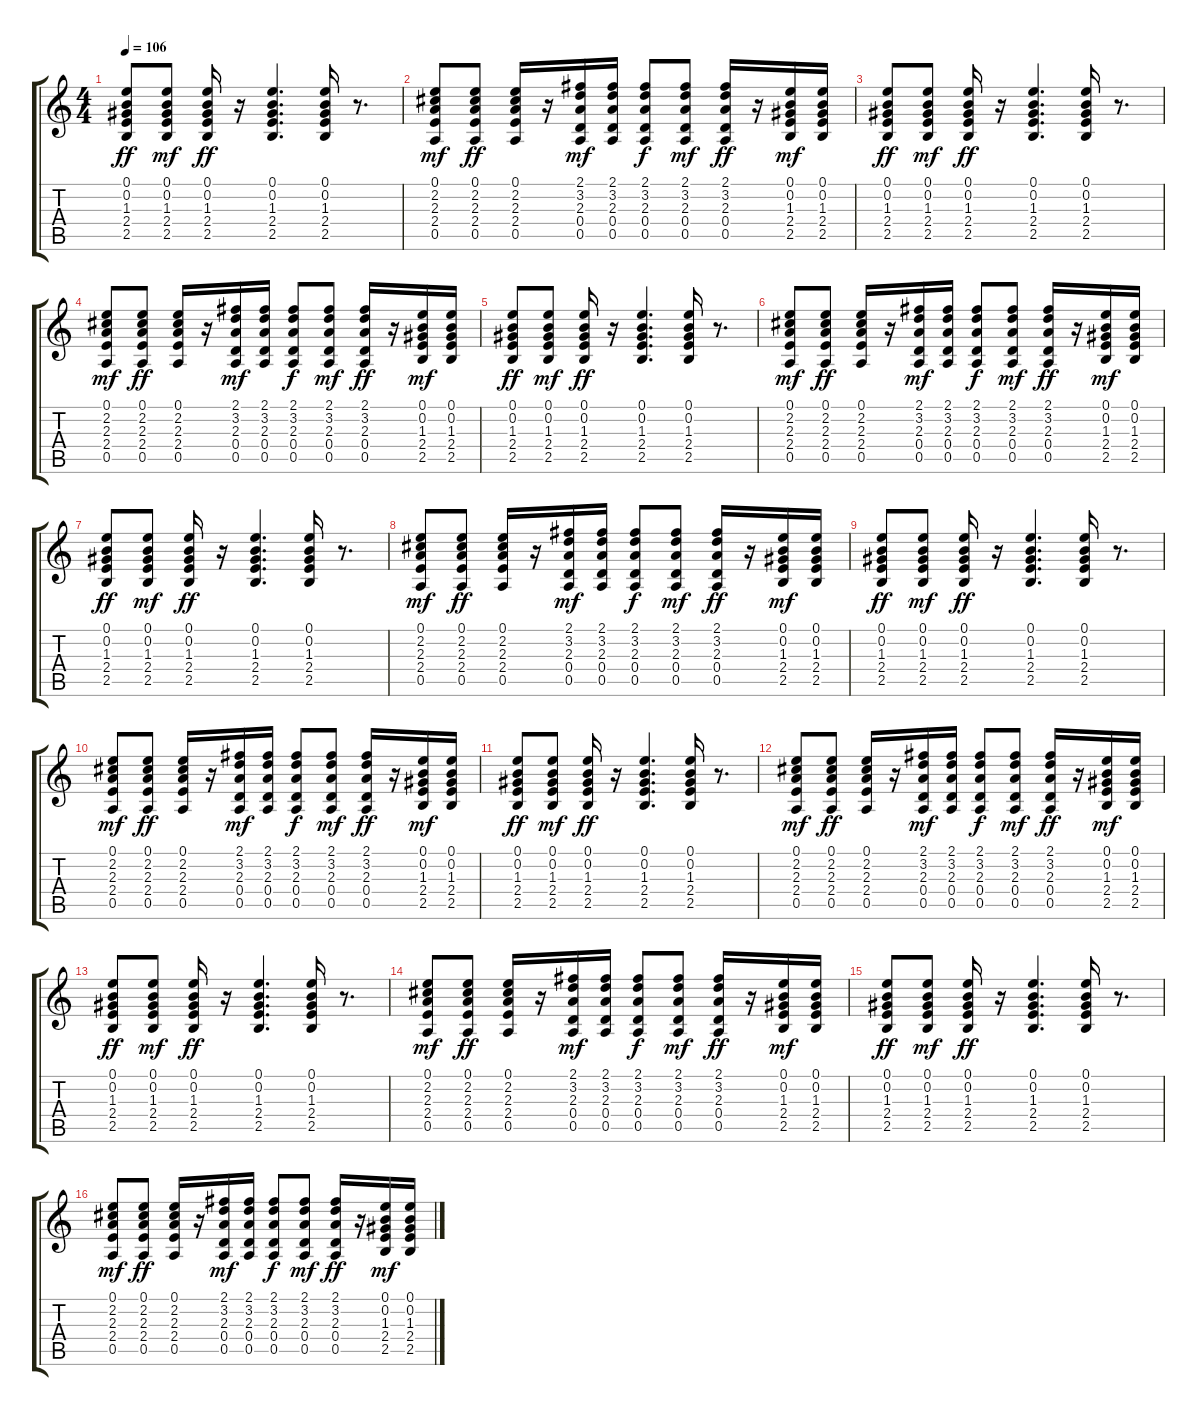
\track "" {instrument acousticguitarsteel}
\staff {score tabs}
\tuning (E4 B3 G3 D3 A2 E2) {hide}
\ts (4 4)
\tempo 106
\clef g2
\ks c
(0.1 0.2 1.3 2.4 2.5).8{dy ff} (0.1 0.2 1.3 2.4 2.5).8{dy mf} (0.1 0.2 1.3 2.4 2.5).16{dy ff} r.16 (0.1 0.2 1.3 2.4 2.5).4{d} (0.1 0.2 1.3 2.4 2.5).16 r.8{d} |
(0.1 2.2 2.3 2.4 0.5).8{dy mf} (0.1 2.2 2.3 2.4 0.5).8{dy ff} (0.1 2.2 2.3 2.4 0.5).16 r.16 (2.1 3.2 2.3 0.4 0.5).16{dy mf} (2.1 3.2 2.3 0.4 0.5).16 (2.1 3.2 2.3 0.4 0.5).8{dy f} (2.1 3.2 2.3 0.4 0.5).8{dy mf} (2.1 3.2 2.3 0.4 0.5).16{dy ff} r.16 (0.1 0.2 1.3 2.4 2.5).16{dy mf} (0.1 0.2 1.3 2.4 2.5).16 |
(0.1 0.2 1.3 2.4 2.5).8{dy ff} (0.1 0.2 1.3 2.4 2.5).8{dy mf} (0.1 0.2 1.3 2.4 2.5).16{dy ff} r.16 (0.1 0.2 1.3 2.4 2.5).4{d} (0.1 0.2 1.3 2.4 2.5).16 r.8{d} |
(0.1 2.2 2.3 2.4 0.5).8{dy mf} (0.1 2.2 2.3 2.4 0.5).8{dy ff} (0.1 2.2 2.3 2.4 0.5).16 r.16 (2.1 3.2 2.3 0.4 0.5).16{dy mf} (2.1 3.2 2.3 0.4 0.5).16 (2.1 3.2 2.3 0.4 0.5).8{dy f} (2.1 3.2 2.3 0.4 0.5).8{dy mf} (2.1 3.2 2.3 0.4 0.5).16{dy ff} r.16 (0.1 0.2 1.3 2.4 2.5).16{dy mf} (0.1 0.2 1.3 2.4 2.5).16 |
(0.1 0.2 1.3 2.4 2.5).8{dy ff} (0.1 0.2 1.3 2.4 2.5).8{dy mf} (0.1 0.2 1.3 2.4 2.5).16{dy ff} r.16 (0.1 0.2 1.3 2.4 2.5).4{d} (0.1 0.2 1.3 2.4 2.5).16 r.8{d} |
(0.1 2.2 2.3 2.4 0.5).8{dy mf} (0.1 2.2 2.3 2.4 0.5).8{dy ff} (0.1 2.2 2.3 2.4 0.5).16 r.16 (2.1 3.2 2.3 0.4 0.5).16{dy mf} (2.1 3.2 2.3 0.4 0.5).16 (2.1 3.2 2.3 0.4 0.5).8{dy f} (2.1 3.2 2.3 0.4 0.5).8{dy mf} (2.1 3.2 2.3 0.4 0.5).16{dy ff} r.16 (0.1 0.2 1.3 2.4 2.5).16{dy mf} (0.1 0.2 1.3 2.4 2.5).16 |
(0.1 0.2 1.3 2.4 2.5).8{dy ff} (0.1 0.2 1.3 2.4 2.5).8{dy mf} (0.1 0.2 1.3 2.4 2.5).16{dy ff} r.16 (0.1 0.2 1.3 2.4 2.5).4{d} (0.1 0.2 1.3 2.4 2.5).16 r.8{d} |
(0.1 2.2 2.3 2.4 0.5).8{dy mf} (0.1 2.2 2.3 2.4 0.5).8{dy ff} (0.1 2.2 2.3 2.4 0.5).16 r.16 (2.1 3.2 2.3 0.4 0.5).16{dy mf} (2.1 3.2 2.3 0.4 0.5).16 (2.1 3.2 2.3 0.4 0.5).8{dy f} (2.1 3.2 2.3 0.4 0.5).8{dy mf} (2.1 3.2 2.3 0.4 0.5).16{dy ff} r.16 (0.1 0.2 1.3 2.4 2.5).16{dy mf} (0.1 0.2 1.3 2.4 2.5).16 |
(0.1 0.2 1.3 2.4 2.5).8{dy ff} (0.1 0.2 1.3 2.4 2.5).8{dy mf} (0.1 0.2 1.3 2.4 2.5).16{dy ff} r.16 (0.1 0.2 1.3 2.4 2.5).4{d} (0.1 0.2 1.3 2.4 2.5).16 r.8{d} |
(0.1 2.2 2.3 2.4 0.5).8{dy mf} (0.1 2.2 2.3 2.4 0.5).8{dy ff} (0.1 2.2 2.3 2.4 0.5).16 r.16 (2.1 3.2 2.3 0.4 0.5).16{dy mf} (2.1 3.2 2.3 0.4 0.5).16 (2.1 3.2 2.3 0.4 0.5).8{dy f} (2.1 3.2 2.3 0.4 0.5).8{dy mf} (2.1 3.2 2.3 0.4 0.5).16{dy ff} r.16 (0.1 0.2 1.3 2.4 2.5).16{dy mf} (0.1 0.2 1.3 2.4 2.5).16 |
(0.1 0.2 1.3 2.4 2.5).8{dy ff} (0.1 0.2 1.3 2.4 2.5).8{dy mf} (0.1 0.2 1.3 2.4 2.5).16{dy ff} r.16 (0.1 0.2 1.3 2.4 2.5).4{d} (0.1 0.2 1.3 2.4 2.5).16 r.8{d} |
(0.1 2.2 2.3 2.4 0.5).8{dy mf} (0.1 2.2 2.3 2.4 0.5).8{dy ff} (0.1 2.2 2.3 2.4 0.5).16 r.16 (2.1 3.2 2.3 0.4 0.5).16{dy mf} (2.1 3.2 2.3 0.4 0.5).16 (2.1 3.2 2.3 0.4 0.5).8{dy f} (2.1 3.2 2.3 0.4 0.5).8{dy mf} (2.1 3.2 2.3 0.4 0.5).16{dy ff} r.16 (0.1 0.2 1.3 2.4 2.5).16{dy mf} (0.1 0.2 1.3 2.4 2.5).16 |
(0.1 0.2 1.3 2.4 2.5).8{dy ff} (0.1 0.2 1.3 2.4 2.5).8{dy mf} (0.1 0.2 1.3 2.4 2.5).16{dy ff} r.16 (0.1 0.2 1.3 2.4 2.5).4{d} (0.1 0.2 1.3 2.4 2.5).16 r.8{d} |
(0.1 2.2 2.3 2.4 0.5).8{dy mf} (0.1 2.2 2.3 2.4 0.5).8{dy ff} (0.1 2.2 2.3 2.4 0.5).16 r.16 (2.1 3.2 2.3 0.4 0.5).16{dy mf} (2.1 3.2 2.3 0.4 0.5).16 (2.1 3.2 2.3 0.4 0.5).8{dy f} (2.1 3.2 2.3 0.4 0.5).8{dy mf} (2.1 3.2 2.3 0.4 0.5).16{dy ff} r.16 (0.1 0.2 1.3 2.4 2.5).16{dy mf} (0.1 0.2 1.3 2.4 2.5).16 |
(0.1 0.2 1.3 2.4 2.5).8{dy ff} (0.1 0.2 1.3 2.4 2.5).8{dy mf} (0.1 0.2 1.3 2.4 2.5).16{dy ff} r.16 (0.1 0.2 1.3 2.4 2.5).4{d} (0.1 0.2 1.3 2.4 2.5).16 r.8{d} |
(0.1 2.2 2.3 2.4 0.5).8{dy mf} (0.1 2.2 2.3 2.4 0.5).8{dy ff} (0.1 2.2 2.3 2.4 0.5).16 r.16 (2.1 3.2 2.3 0.4 0.5).16{dy mf} (2.1 3.2 2.3 0.4 0.5).16 (2.1 3.2 2.3 0.4 0.5).8{dy f} (2.1 3.2 2.3 0.4 0.5).8{dy mf} (2.1 3.2 2.3 0.4 0.5).16{dy ff} r.16 (0.1 0.2 1.3 2.4 2.5).16{dy mf} (0.1 0.2 1.3 2.4 2.5).16
